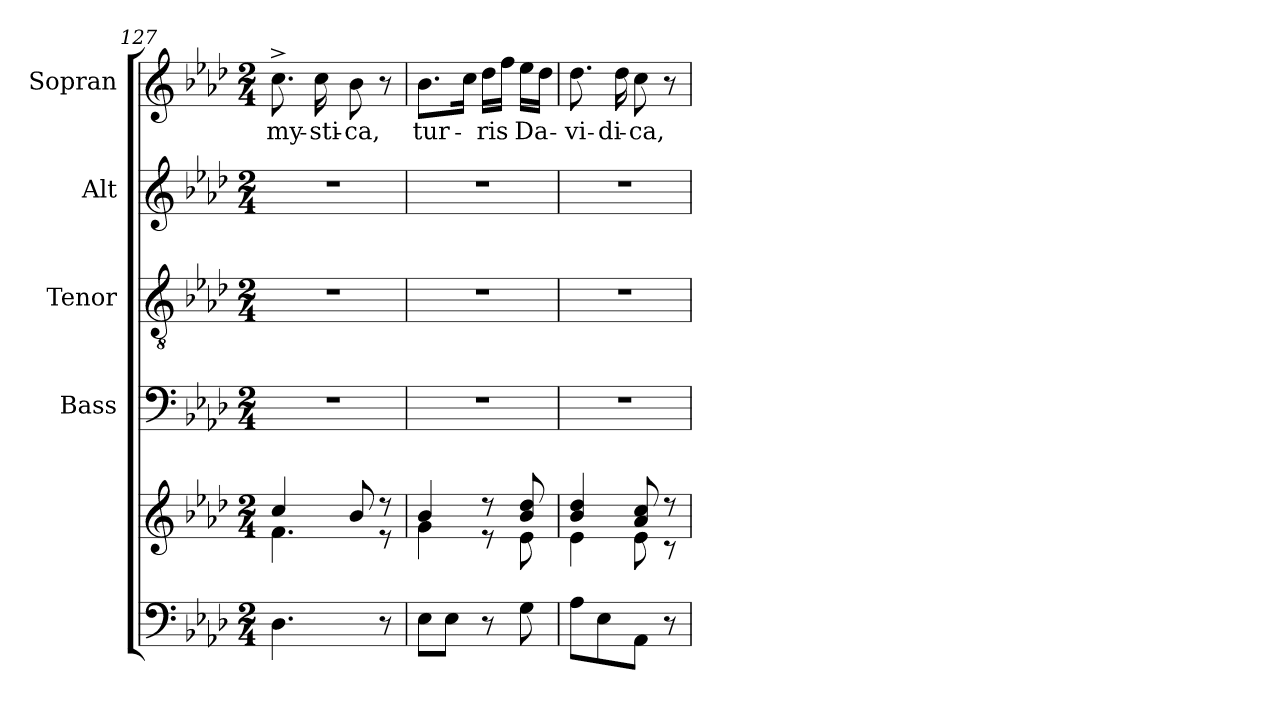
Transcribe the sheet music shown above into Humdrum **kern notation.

**kern	**kern	**kern	**kern	**kern	**kern	**text
*part5	*part5	*part4	*part3	*part2	*part1	*part1
*staff6	*staff5	*staff4	*staff3	*staff2	*staff1	*staff1
*	*	*I"Bass	*I"Tenor	*I"Alt	*I"Sopran	*
*	*	*I'B.	*I'T.	*I'A.	*I'S.	*
*clefF4	*clefG2	*clefF4	*clefGv2	*clefG2	*clefG2	*
*k[b-e-a-d-]	*k[b-e-a-d-]	*k[b-e-a-d-]	*k[b-e-a-d-]	*k[b-e-a-d-]	*k[b-e-a-d-]	*
*A-:	*A-:	*A-:	*A-:	*A-:	*A-:	*
*M2/4	*M2/4	*M2/4	*M2/4	*M2/4	*M2/4	*
=127	=127	=127	=127	=127	=127	=127
*	*^	*	*	*	*	*
!	!	!	!	!	!	!	!LO:LY:b
4.D-\	4cc/	4.f\	2r	2r	2r	8.cc^>\	my-
!	!	!	!	!	!	!	!LO:LY:b
.	.	.	.	.	.	16cc\	-sti-
!	!	!	!	!	!	!	!LO:LY:b
.	8b-/	.	.	.	.	8b-\	-ca,
8r	8r	8r	.	.	.	8r	.
=128	=128	=128	=128	=128	=128	=128	=128
!	!	!	!	!	!	!	!LO:LY:b
8E-\L	4b-/	4g\	2r	2r	2r	8.b-\L	tur-
8E-\J	.	.	.	.	.	.	.
.	.	.	.	.	.	16cc\Jk	.
!	!	!	!	!	!	!	!LO:LY:b
8r	8r	8r	.	.	.	16dd-\LL	-ris
.	.	.	.	.	.	16ff\JJ	.
!	!	!	!	!	!	!	!LO:LY:b
8G\	8b-/ 8dd-/	8e-\	.	.	.	16ee-\LL	Da-
.	.	.	.	.	.	16dd-\JJ	.
!!LO:LB:g=z
=129	=129	=129	=129	=129	=129	=129	=129
!	!	!	!	!	!	!	!LO:LY:b
8A-\L	4b-/ 4dd-/	4e-\	2r	2r	2r	8.dd-\	-vi-
8E-\	.	.	.	.	.	.	.
!	!	!	!	!	!	!	!LO:LY:b
.	.	.	.	.	.	16dd-\	-di-
!	!	!	!	!	!	!	!LO:LY:b
8AA-\J	8a-/ 8cc/	8e-\	.	.	.	8cc\	-ca,
8r	8r	8r	.	.	.	8r	.
*	*v	*v	*	*	*	*	*
=	=	=	=	=	=	=
*-	*-	*-	*-	*-	*-	*-
